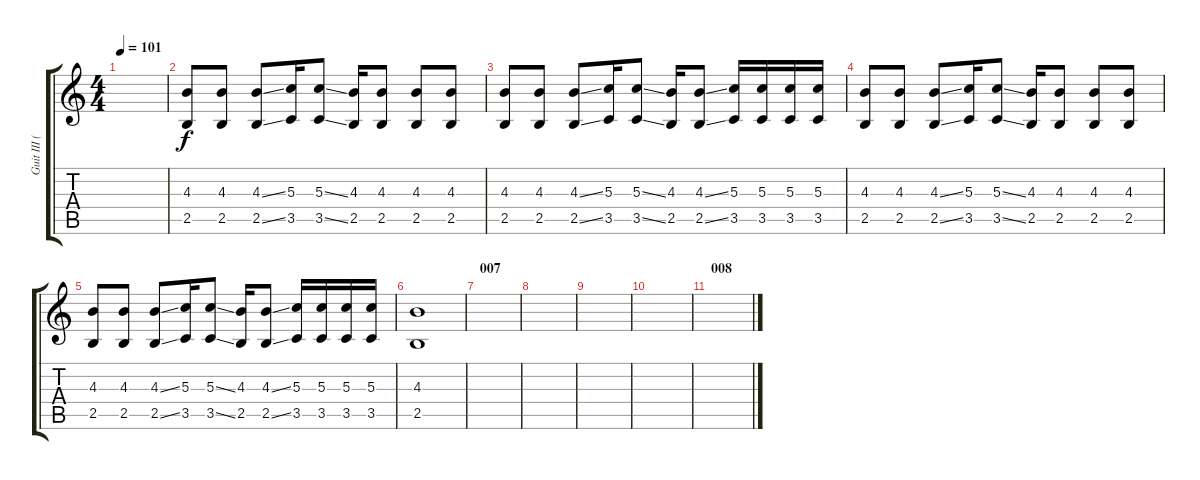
\track ("Guit III (Ac)" "Guit III (") {instrument acousticguitarsteel}
\staff {score tabs}
\tuning (E4 B3 G3 D3 A2 E2) {hide}
\ts (4 4)
\tempo 101
\clef g2
\ks c
|
(4.3 2.5).8 (4.3 2.5).8 (4.3{ss} 2.5{ss}).8 (5.3 3.5).16 (5.3{ss} 3.5{ss}).8 (4.3 2.5).16 (4.3 2.5).8 (4.3 2.5).8 (4.3 2.5).8 |
(4.3 2.5).8 (4.3 2.5).8 (4.3{ss} 2.5{ss}).8 (5.3 3.5).16 (5.3{ss} 3.5{ss}).8 (4.3 2.5).16 (4.3{ss} 2.5{ss}).8 (5.3 3.5).16 (5.3 3.5).16 (5.3 3.5).16 (5.3 3.5).16 |
(4.3 2.5).8 (4.3 2.5).8 (4.3{ss} 2.5{ss}).8 (5.3 3.5).16 (5.3{ss} 3.5{ss}).8 (4.3 2.5).16 (4.3 2.5).8 (4.3 2.5).8 (4.3 2.5).8 |
(4.3 2.5).8 (4.3 2.5).8 (4.3{ss} 2.5{ss}).8 (5.3 3.5).16 (5.3{ss} 3.5{ss}).8 (4.3 2.5).16 (4.3{ss} 2.5{ss}).8 (5.3 3.5).16 (5.3 3.5).16 (5.3 3.5).16 (5.3 3.5).16 |
(4.3 2.5).1 |
\section ("" "007")
|
|
|
|
\section ("" "008")
